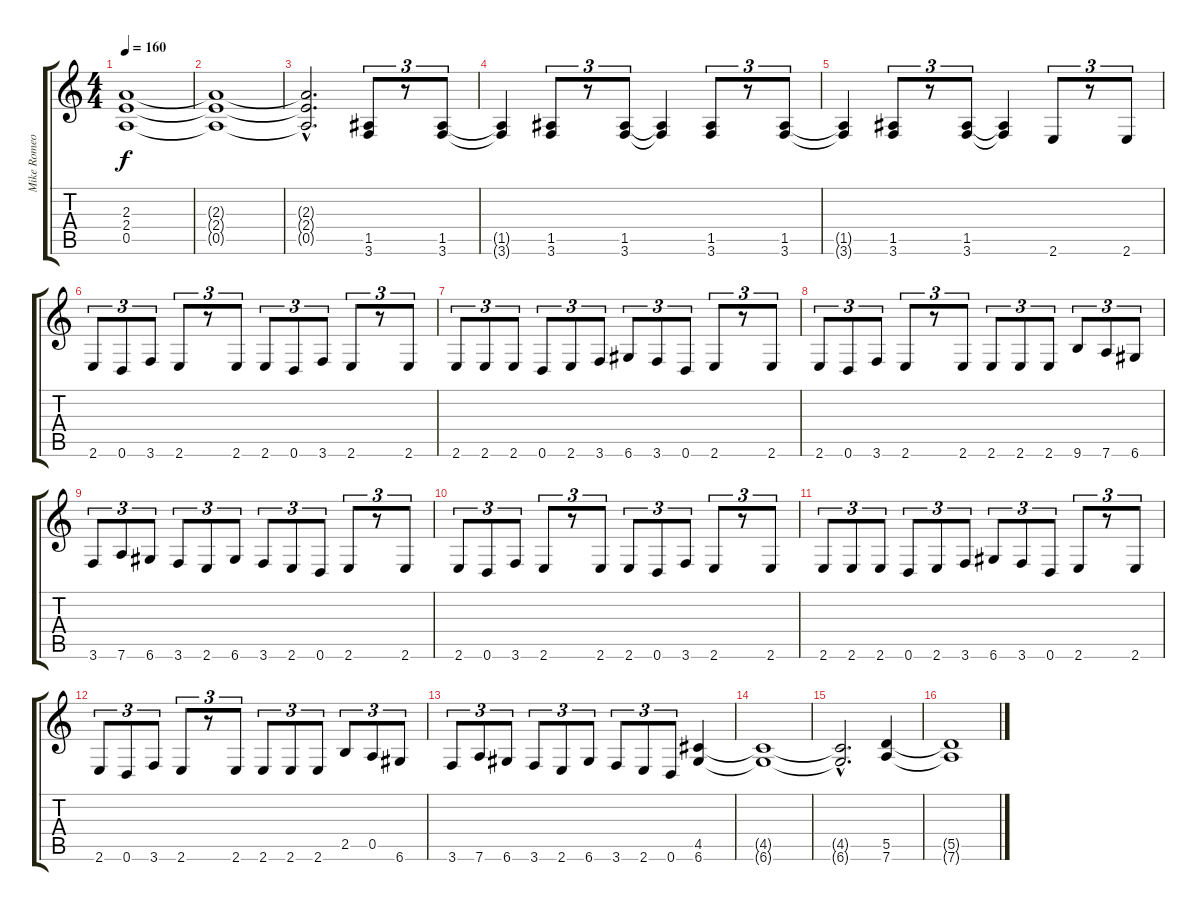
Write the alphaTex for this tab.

\track ("Mike Romeo (Guitar)" "Mike Romeo") {instrument distortionguitar}
\staff {score tabs}
\tuning (E4 B3 G3 D3 A2 D2) {hide}
\ts (4 4)
\tempo 160
\clef g2
\ks c
(2.3{t} 2.4{t} 0.5{t}).1{dy f} |
(2.3{t} 2.4{t} 0.5{t}).1 |
(2.3{hac t} 2.4{hac t} 0.5{hac t}).2{d} (1.5 3.6).8{tu (3 2)} r.8{tu (3 2)} (1.5 3.6).8{tu (3 2)} |
(1.5{t} 3.6{t}).4 (1.5 3.6).8{tu (3 2)} r.8{tu (3 2)} (1.5 3.6).8{tu (3 2)} (1.5{t} 3.6{t}).4 (1.5 3.6).8{tu (3 2)} r.8{tu (3 2)} (1.5 3.6).8{tu (3 2)} |
(1.5{t} 3.6{t}).4 (1.5 3.6).8{tu (3 2)} r.8{tu (3 2)} (1.5 3.6).8{tu (3 2)} (1.5{t} 3.6{t}).4 2.6.8{tu (3 2)} r.8{tu (3 2)} 2.6.8{tu (3 2)} |
2.6.8{tu (3 2)} 0.6.8{tu (3 2)} 3.6.8{tu (3 2)} 2.6.8{tu (3 2)} r.8{tu (3 2)} 2.6.8{tu (3 2)} 2.6.8{tu (3 2)} 0.6.8{tu (3 2)} 3.6.8{tu (3 2)} 2.6.8{tu (3 2)} r.8{tu (3 2)} 2.6.8{tu (3 2)} |
2.6.8{tu (3 2)} 2.6.8{tu (3 2)} 2.6.8{tu (3 2)} 0.6.8{tu (3 2)} 2.6.8{tu (3 2)} 3.6.8{tu (3 2)} 6.6.8{tu (3 2)} 3.6.8{tu (3 2)} 0.6.8{tu (3 2)} 2.6.8{tu (3 2)} r.8{tu (3 2)} 2.6.8{tu (3 2)} |
2.6.8{tu (3 2)} 0.6.8{tu (3 2)} 3.6.8{tu (3 2)} 2.6.8{tu (3 2)} r.8{tu (3 2)} 2.6.8{tu (3 2)} 2.6.8{tu (3 2)} 2.6.8{tu (3 2)} 2.6.8{tu (3 2)} 9.6.8{tu (3 2)} 7.6.8{tu (3 2)} 6.6.8{tu (3 2)} |
3.6.8{tu (3 2)} 7.6.8{tu (3 2)} 6.6.8{tu (3 2)} 3.6.8{tu (3 2)} 2.6.8{tu (3 2)} 6.6.8{tu (3 2)} 3.6.8{tu (3 2)} 2.6.8{tu (3 2)} 0.6.8{tu (3 2)} 2.6.8{tu (3 2)} r.8{tu (3 2)} 2.6.8{tu (3 2)} |
2.6.8{tu (3 2)} 0.6.8{tu (3 2)} 3.6.8{tu (3 2)} 2.6.8{tu (3 2)} r.8{tu (3 2)} 2.6.8{tu (3 2)} 2.6.8{tu (3 2)} 0.6.8{tu (3 2)} 3.6.8{tu (3 2)} 2.6.8{tu (3 2)} r.8{tu (3 2)} 2.6.8{tu (3 2)} |
2.6.8{tu (3 2)} 2.6.8{tu (3 2)} 2.6.8{tu (3 2)} 0.6.8{tu (3 2)} 2.6.8{tu (3 2)} 3.6.8{tu (3 2)} 6.6.8{tu (3 2)} 3.6.8{tu (3 2)} 0.6.8{tu (3 2)} 2.6.8{tu (3 2)} r.8{tu (3 2)} 2.6.8{tu (3 2)} |
2.6.8{tu (3 2)} 0.6.8{tu (3 2)} 3.6.8{tu (3 2)} 2.6.8{tu (3 2)} r.8{tu (3 2)} 2.6.8{tu (3 2)} 2.6.8{tu (3 2)} 2.6.8{tu (3 2)} 2.6.8{tu (3 2)} 2.5.8{tu (3 2)} 0.5.8{tu (3 2)} 6.6.8{tu (3 2)} |
3.6.8{tu (3 2)} 7.6.8{tu (3 2)} 6.6.8{tu (3 2)} 3.6.8{tu (3 2)} 2.6.8{tu (3 2)} 6.6.8{tu (3 2)} 3.6.8{tu (3 2)} 2.6.8{tu (3 2)} 0.6.8{tu (3 2)} (4.5 6.6).4 |
(4.5{t} 6.6{t}).1 |
(4.5{hac t} 6.6{hac t}).2{d} (5.5 7.6).4 |
(5.5{t} 7.6{t}).1
